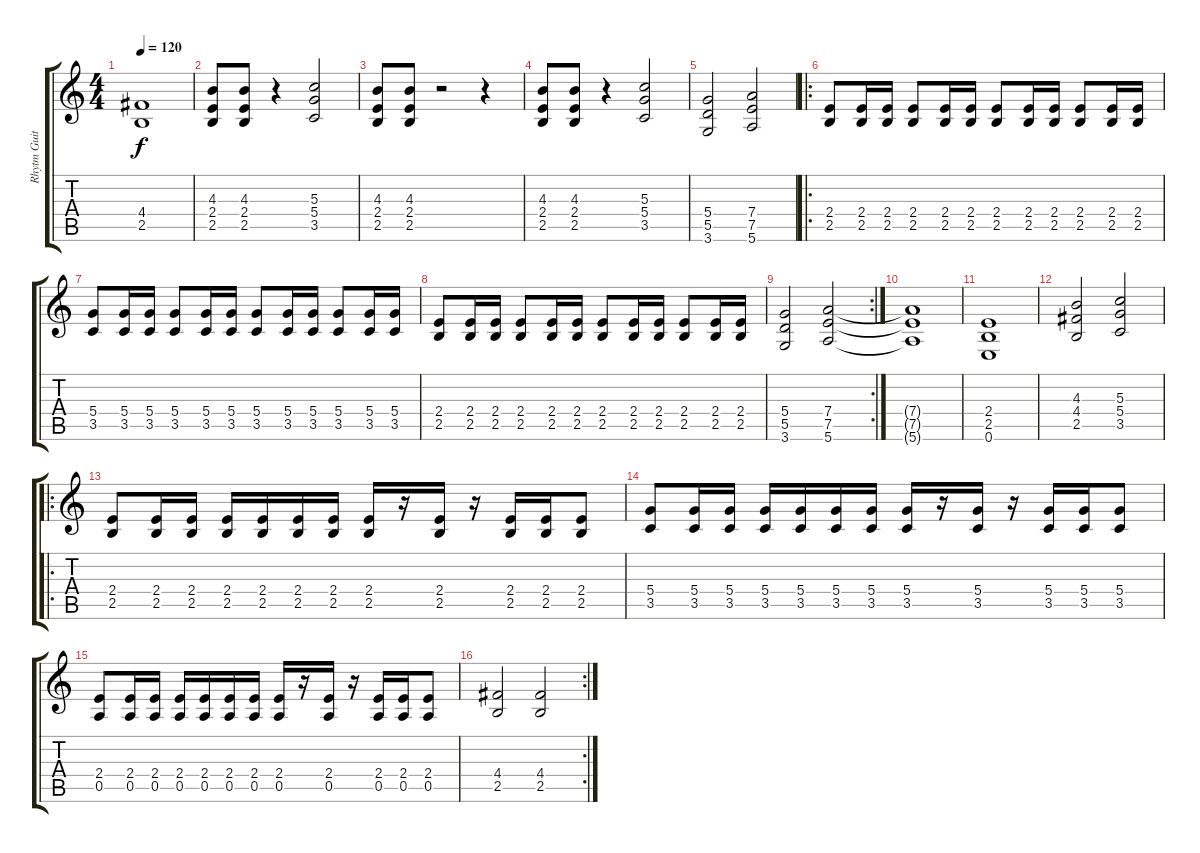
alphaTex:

\track ("Rhytm Guitar" "Rhytm Guit") {instrument distortionguitar}
\staff {score tabs}
\tuning (E4 B3 G3 D3 A2 E2) {hide}
\ts (4 4)
\tempo 120
\clef g2
\ks c
(4.4 2.5).1{dy f} |
(4.3 2.4 2.5).8 (4.3 2.4 2.5).8 r.4 (5.3 5.4 3.5).2 |
(4.3 2.4 2.5).8 (4.3 2.4 2.5).8 r.2 r.4 |
(4.3 2.4 2.5).8 (4.3 2.4 2.5).8 r.4 (5.3 5.4 3.5).2 |
(5.4 5.5 3.6).2 (7.4 7.5 5.6).2 |
\ro
(2.4 2.5).8 (2.4 2.5).16 (2.4 2.5).16 (2.4 2.5).8 (2.4 2.5).16 (2.4 2.5).16 (2.4 2.5).8 (2.4 2.5).16 (2.4 2.5).16 (2.4 2.5).8 (2.4 2.5).16 (2.4 2.5).16 |
(5.4 3.5).8 (5.4 3.5).16 (5.4 3.5).16 (5.4 3.5).8 (5.4 3.5).16 (5.4 3.5).16 (5.4 3.5).8 (5.4 3.5).16 (5.4 3.5).16 (5.4 3.5).8 (5.4 3.5).16 (5.4 3.5).16 |
(2.4 2.5).8 (2.4 2.5).16 (2.4 2.5).16 (2.4 2.5).8 (2.4 2.5).16 (2.4 2.5).16 (2.4 2.5).8 (2.4 2.5).16 (2.4 2.5).16 (2.4 2.5).8 (2.4 2.5).16 (2.4 2.5).16 |
\rc 2
(5.4 5.5 3.6).2 (7.4 7.5 5.6).2 |
(7.4{t} 7.5{t} 5.6{t}).1 |
(2.4 2.5 0.6).1 |
(4.3 4.4 2.5).2 (5.3 5.4 3.5).2 |
\ro
(2.4 2.5).8 (2.4 2.5).16 (2.4 2.5).16 (2.4 2.5).16 (2.4 2.5).16 (2.4 2.5).16 (2.4 2.5).16 (2.4 2.5).16 r.16 (2.4 2.5).16 r.16 (2.4 2.5).16 (2.4 2.5).16 (2.4 2.5).8 |
(5.4 3.5).8 (5.4 3.5).16 (5.4 3.5).16 (5.4 3.5).16 (5.4 3.5).16 (5.4 3.5).16 (5.4 3.5).16 (5.4 3.5).16 r.16 (5.4 3.5).16 r.16 (5.4 3.5).16 (5.4 3.5).16 (5.4 3.5).8 |
(2.4 0.5).8 (2.4 0.5).16 (2.4 0.5).16 (2.4 0.5).16 (2.4 0.5).16 (2.4 0.5).16 (2.4 0.5).16 (2.4 0.5).16 r.16 (2.4 0.5).16 r.16 (2.4 0.5).16 (2.4 0.5).16 (2.4 0.5).8 |
\rc 2
(4.4 2.5).2 (4.4 2.5).2
